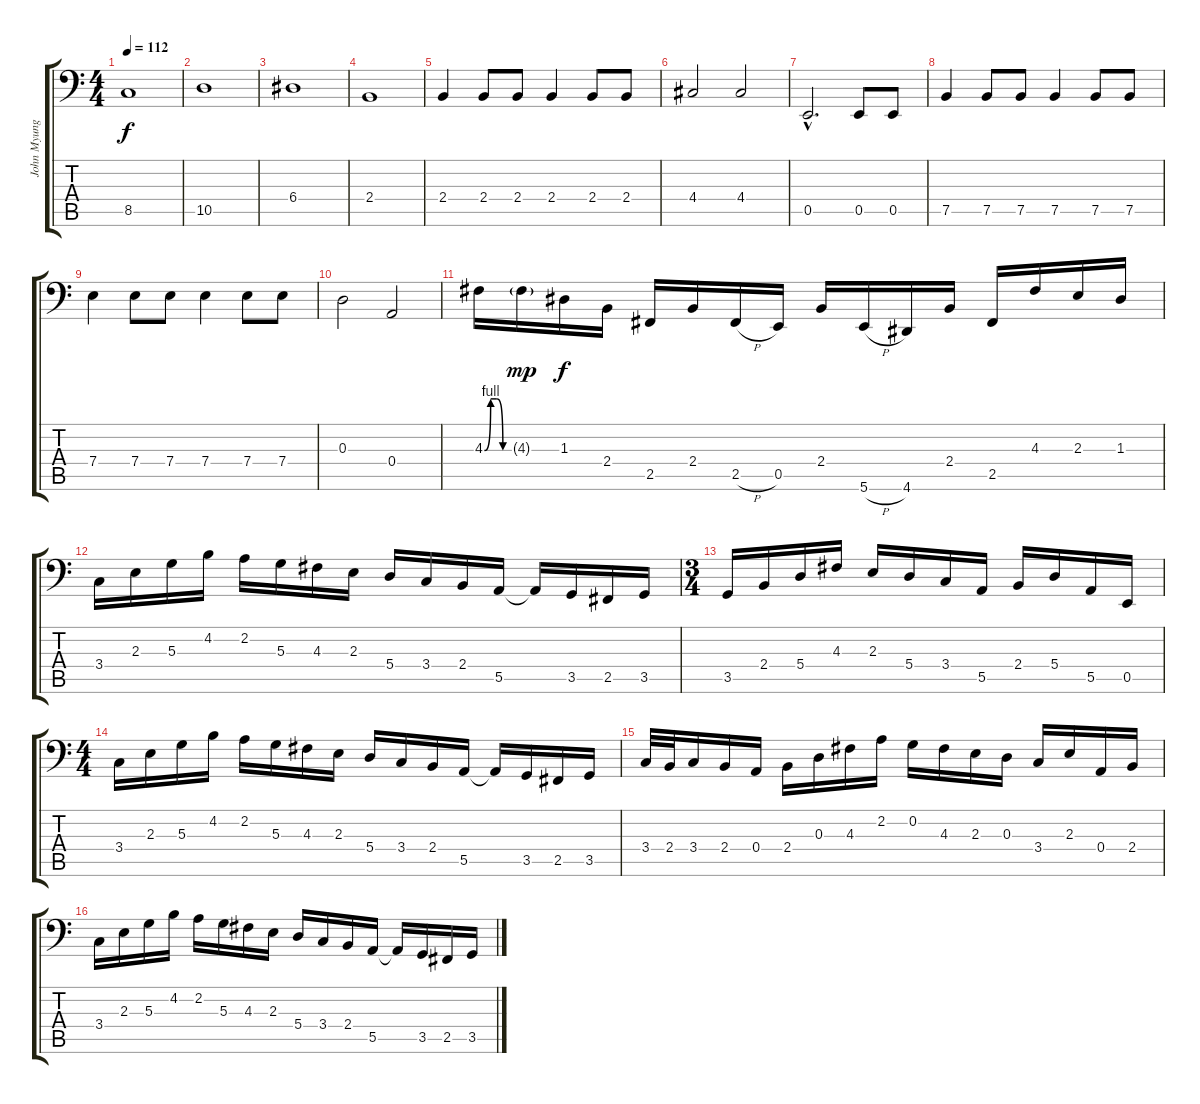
\track ("John Myung - 6 Strings Bass" "John Myung") {instrument electricbassfinger}
\staff {score tabs}
\tuning (C3 G2 D2 A1 E1 B0) {hide}
\ts (4 4)
\tempo 112
\clef f4
\ks c
8.5.1{dy f} |
10.5.1 |
6.4.1 |
2.4.1 |
2.4.4 2.4.8 2.4.8 2.4.4 2.4.8 2.4.8 |
4.4.2 4.4.2 |
0.5{hac}.2{d} 0.5.8 0.5.8 |
7.5.4 7.5.8 7.5.8 7.5.4 7.5.8 7.5.8 |
7.4.4 7.4.8 7.4.8 7.4.4 7.4.8 7.4.8 |
0.3.2 0.4.2 |
4.3{be (custom 0 0 15 4 30 4 45 0 60 0)}.16 4.3{g}.16{dy mp} 1.3.16{dy f} 2.4.16 2.5.16 2.4.16 2.5{h}.16 0.5.16 2.4.16 5.6{h}.16 4.6.16 2.4.16 2.5.16 4.3.16 2.3.16 1.3.16 |
3.4.16 2.3.16 5.3.16 4.2.16 2.2.16 5.3.16 4.3.16 2.3.16 5.4.16 3.4.16 2.4.16 5.5.16 5.5{t}.16 3.5.16 2.5.16 3.5.16 |
\ts (3 4)
3.5.16 2.4.16 5.4.16 4.3.16 2.3.16 5.4.16 3.4.16 5.5.16 2.4.16 5.4.16 5.5.16 0.5.16 |
\ts (4 4)
3.4.16 2.3.16 5.3.16 4.2.16 2.2.16 5.3.16 4.3.16 2.3.16 5.4.16 3.4.16 2.4.16 5.5.16 5.5{t}.16 3.5.16 2.5.16 3.5.16 |
3.4.32 2.4.32 3.4.16 2.4.16 0.4.16 2.4.16 0.3.16 4.3.16 2.2.16 0.2.16 4.3.16 2.3.16 0.3.16 3.4.16 2.3.16 0.4.16 2.4.16 |
3.4.16 2.3.16 5.3.16 4.2.16 2.2.16 5.3.16 4.3.16 2.3.16 5.4.16 3.4.16 2.4.16 5.5.16 5.5{t}.16 3.5.16 2.5.16 3.5.16
